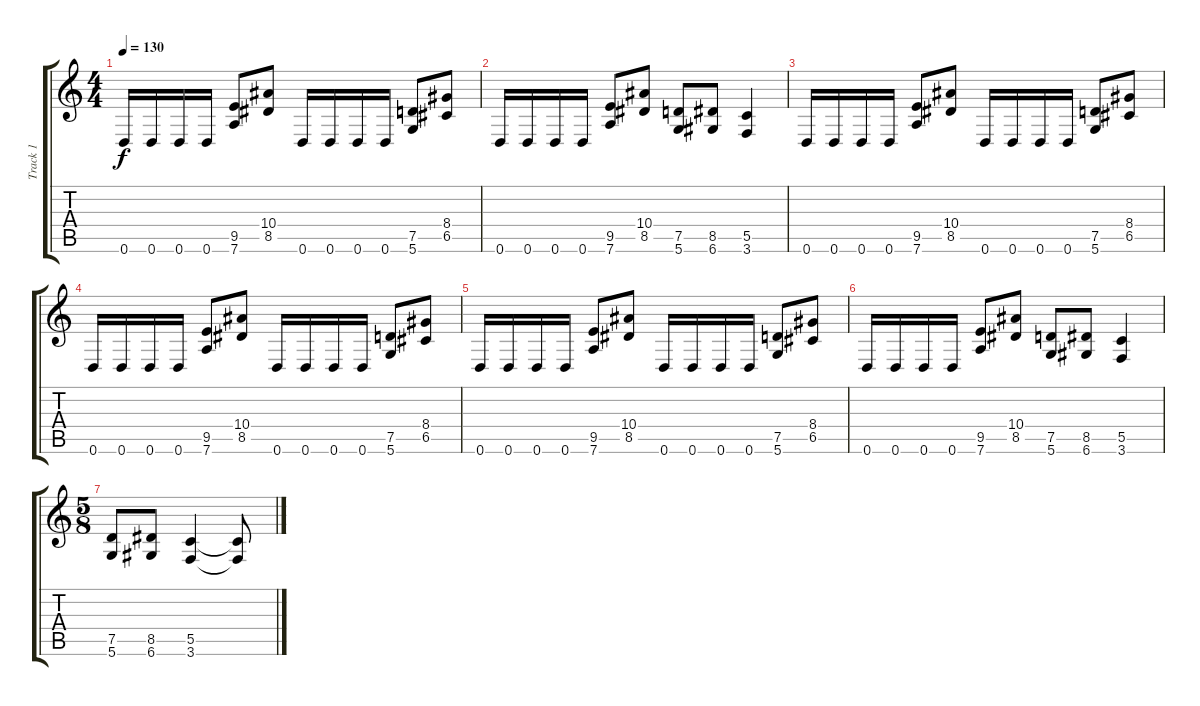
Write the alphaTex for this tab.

\track ("Track 1" "Track 1") {instrument overdrivenguitar}
\staff {score tabs}
\tuning (D4 A3 F3 C3 G2 D2) {hide}
\ts (4 4)
\tempo 130
\clef g2
\ks c
0.6.16{dy f} 0.6.16 0.6.16 0.6.16 (9.5 7.6).8 (10.4 8.5).8 0.6.16 0.6.16 0.6.16 0.6.16 (7.5 5.6).8 (8.4 6.5).8 |
0.6.16 0.6.16 0.6.16 0.6.16 (9.5 7.6).8 (10.4 8.5).8 (7.5 5.6).8 (8.5 6.6).8 (5.5 3.6).4 |
0.6.16 0.6.16 0.6.16 0.6.16 (9.5 7.6).8 (10.4 8.5).8 0.6.16 0.6.16 0.6.16 0.6.16 (7.5 5.6).8 (8.4 6.5).8 |
0.6.16 0.6.16 0.6.16 0.6.16 (9.5 7.6).8 (10.4 8.5).8 0.6.16 0.6.16 0.6.16 0.6.16 (7.5 5.6).8 (8.4 6.5).8 |
0.6.16 0.6.16 0.6.16 0.6.16 (9.5 7.6).8 (10.4 8.5).8 0.6.16 0.6.16 0.6.16 0.6.16 (7.5 5.6).8 (8.4 6.5).8 |
0.6.16 0.6.16 0.6.16 0.6.16 (9.5 7.6).8 (10.4 8.5).8 (7.5 5.6).8 (8.5 6.6).8 (5.5 3.6).4 |
\ts (5 8)
(7.5 5.6).8 (8.5 6.6).8 (5.5 3.6).4 (5.5{t} 3.6{t}).8
